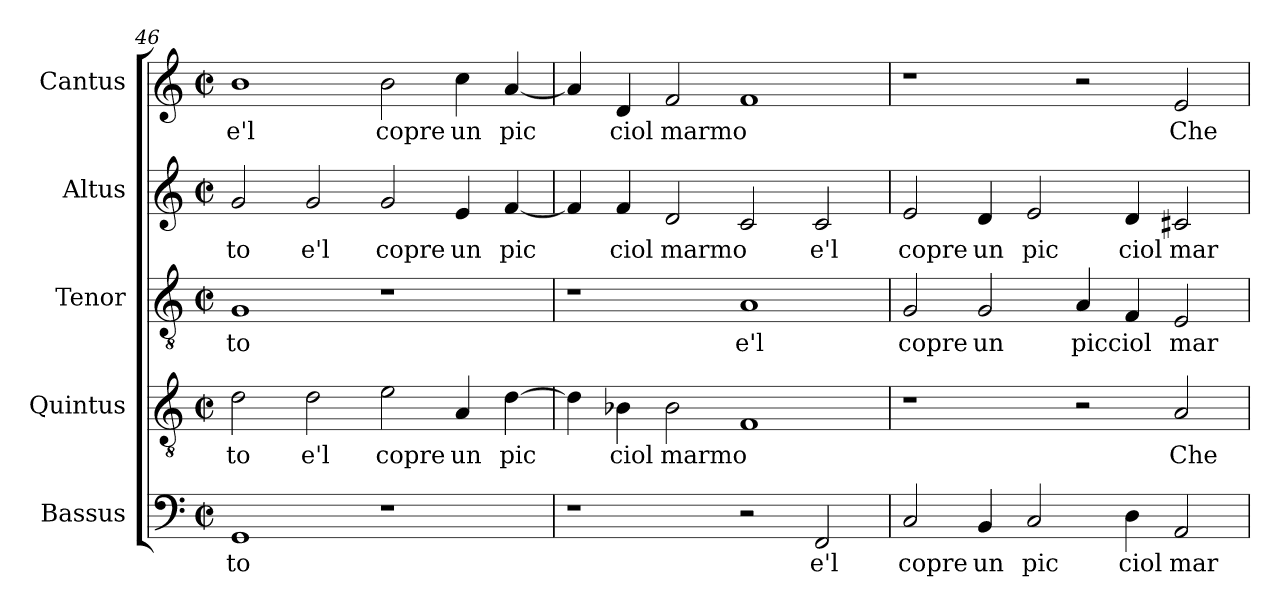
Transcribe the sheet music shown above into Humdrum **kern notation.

**kern	**text	**kern	**text	**kern	**text	**kern	**text	**kern	**text
*part5	*part5	*part4	*part4	*part3	*part3	*part2	*part2	*part1	*part1
*staff5	*staff5	*staff4	*staff4	*staff3	*staff3	*staff2	*staff2	*staff1	*staff1
*I"Bassus	*	*I"Quintus	*	*I"Tenor	*	*I"Altus	*	*I"Cantus	*
*clefF4	*	*clefGv2	*	*clefGv2	*	*clefG2	*	*clefG2	*
*k[]	*	*k[]	*	*k[]	*	*k[]	*	*k[]	*
*C:	*	*C:	*	*C:	*	*C:	*	*C:	*
*M2/2	*	*M2/2	*	*M2/2	*	*M2/2	*	*M2/2	*
*met(c|)	*	*met(c|)	*	*met(c|)	*	*met(c|)	*	*met(c|)	*
=46	=46	=46	=46	=46	=46	=46	=46	=46	=46
!	!LO:LY:b:cj	!	!LO:LY:b:cj	!	!LO:LY:b:cj	!	!LO:LY:b:cj	!	!LO:LY:b:cj
1GG	to	2d\	to	1G	to	2g/	to	1b	e'l
!	!	!	!LO:LY:b:cj	!	!	!	!LO:LY:b:cj	!	!
.	.	2d\	e'l	.	.	2g/	e'l	.	.
!	!	!	!LO:LY:b:cj	!	!	!	!LO:LY:b:cj	!	!LO:LY:b:cj
1r	.	2e\	copre	1r	.	2g/	copre	2b\	copre
!	!	!	!LO:LY:b:cj	!	!	!	!LO:LY:b:cj	!	!LO:LY:b:cj
.	.	4A/	un	.	.	4e/	un	4cc\	un
!	!	!	!LO:LY:b:cj	!	!	!	!LO:LY:b:cj	!	!LO:LY:b:cj
.	.	[>4d\	pic	.	.	[<4f/	pic	[<4a/	pic
=47	=47	=47	=47	=47	=47	=47	=47	=47	=47
!	!	!	!LO:LY:b:cj	!	!	!	!LO:LY:b:cj	!	!LO:LY:b:cj
1r	.	4d\]	.	1r	.	4f/]	.	4a/]	.
!	!	!	!LO:LY:b:cj	!	!	!	!LO:LY:b:cj	!	!LO:LY:b:cj
.	.	4B-X\	ciol	.	.	4f/	ciol	4d/	ciol
!	!	!	!LO:LY:b:cj	!	!	!	!LO:LY:b:cj	!	!LO:LY:b:cj
.	.	2B-\	marmo	.	.	2d/	marmo	2f/	marmo
!	!	!	!LO:LY:b:cj	!	!LO:LY:b:cj	!	!LO:LY:b:cj	!	!LO:LY:b:cj
2r	.	1F	.	1A	e'l	2c/	.	1f	.
!	!LO:LY:b:cj	!	!	!	!	!	!LO:LY:b:cj	!	!
2FF/	e'l	.	.	.	.	2c/	e'l	.	.
=48	=48	=48	=48	=48	=48	=48	=48	=48	=48
!	!LO:LY:b:cj	!	!	!	!LO:LY:b:cj	!	!LO:LY:b:cj	!	!
2C/	copre	1r	.	2G/	copre	2e/	copre	1r	.
!	!LO:LY:b:cj	!	!	!	!LO:LY:b:cj	!	!LO:LY:b:cj	!	!
4BB/	un	.	.	2G/	un	4d/	un	.	.
!	!LO:LY:b:cj	!	!	!	!	!	!LO:LY:b:cj	!	!
2C/	pic	.	.	.	.	2e/	pic	.	.
!	!	!	!	!	!LO:LY:b:cj	!	!	!	!
.	.	2r	.	4A/	picciol	.	.	2r	.
!	!LO:LY:b:cj	!	!	!	!LO:LY:b:cj	!	!LO:LY:b:cj	!	!
4D\	ciol	.	.	4F/	.	4d/	ciol	.	.
!	!LO:LY:b:cj	!	!LO:LY:b:cj	!	!LO:LY:b:cj	!	!LO:LY:b:cj	!	!LO:LY:b:cj
2AA/	mar	2A/	Che	2E/	mar	2c#X/	mar	2e/	Che
=	=	=	=	=	=	=	=	=	=
*-	*-	*-	*-	*-	*-	*-	*-	*-	*-
